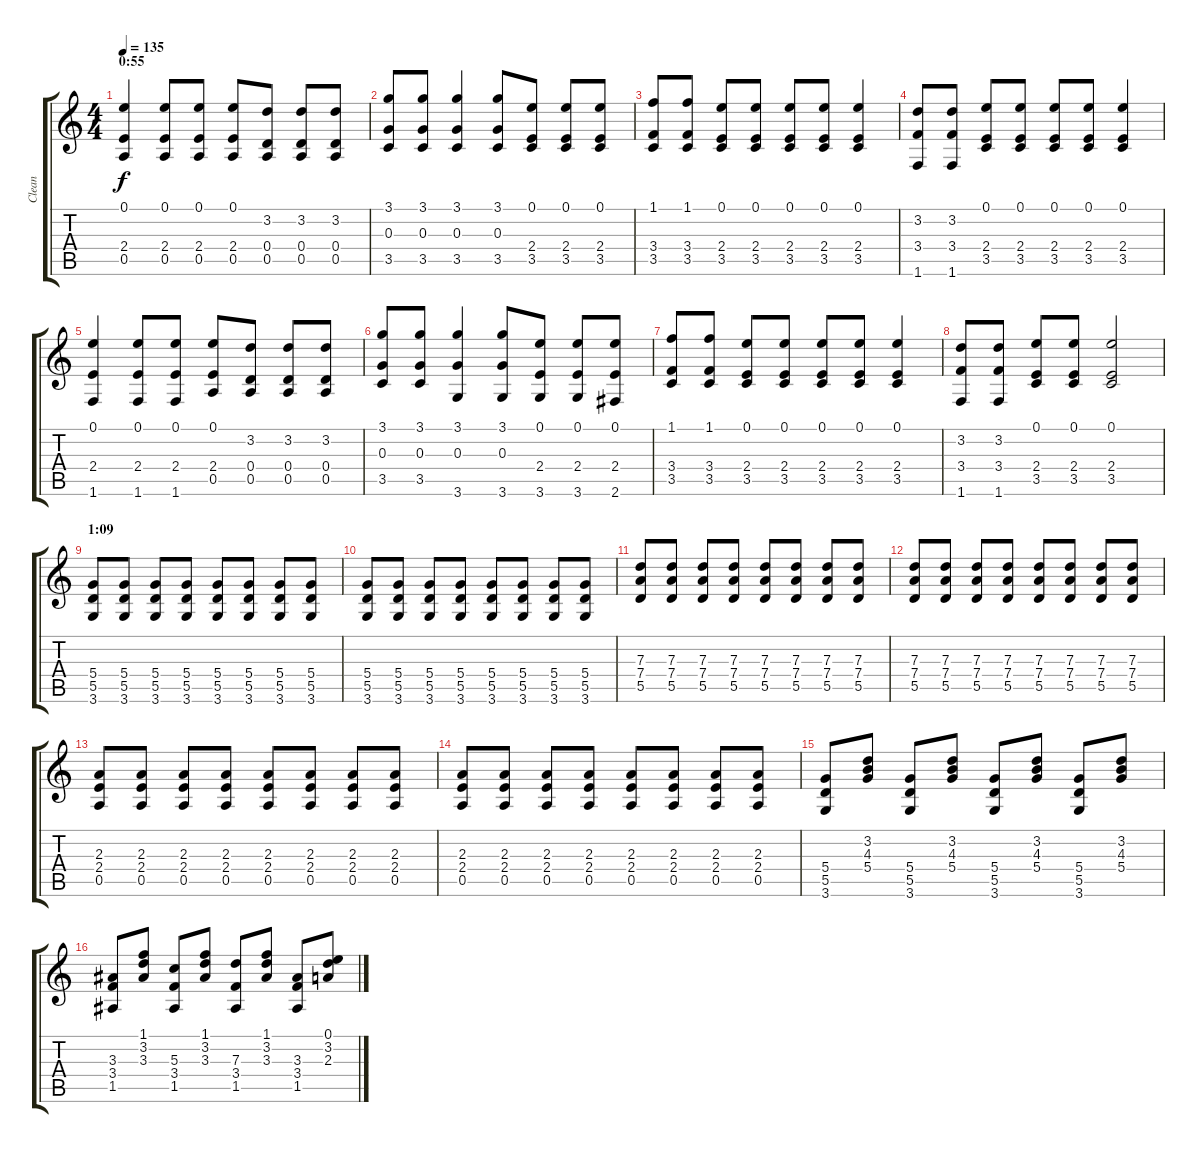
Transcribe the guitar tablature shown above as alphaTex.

\track ("Clean" "Clean") {instrument electricguitarclean}
\staff {score tabs}
\tuning (E4 B3 G3 D3 A2 E2) {hide}
\ts (4 4)
\section ("" "0:55")
\tempo 135
\clef g2
\ks c
(0.1 2.4 0.5).4{dy f} (0.1 2.4 0.5).8 (0.1 2.4 0.5).8 (0.1 2.4 0.5).8 (3.2 0.4 0.5).8 (3.2 0.4 0.5).8 (3.2 0.4 0.5).8 |
(3.1 0.3 3.5).8 (3.1 0.3 3.5).8 (3.1 0.3 3.5).4 (3.1 0.3 3.5).8 (0.1 2.4 3.5).8 (0.1 2.4 3.5).8 (0.1 2.4 3.5).8 |
(1.1 3.4 3.5).8 (1.1 3.4 3.5).8 (0.1 2.4 3.5).8 (0.1 2.4 3.5).8 (0.1 2.4 3.5).8 (0.1 2.4 3.5).8 (0.1 2.4 3.5).4 |
(3.2 3.4 1.6).8 (3.2 3.4 1.6).8 (0.1 2.4 3.5).8 (0.1 2.4 3.5).8 (0.1 2.4 3.5).8 (0.1 2.4 3.5).8 (0.1 2.4 3.5).4 |
(0.1 2.4 1.6).4 (0.1 2.4 1.6).8 (0.1 2.4 1.6).8 (0.1 2.4 0.5).8 (3.2 0.4 0.5).8 (3.2 0.4 0.5).8 (3.2 0.4 0.5).8 |
(3.1 0.3 3.5).8 (3.1 0.3 3.5).8 (3.1 0.3 3.6).4 (3.1 0.3 3.6).8 (0.1 2.4 3.6).8 (0.1 2.4 3.6).8 (0.1 2.4 2.6).8 |
(1.1 3.4 3.5).8 (1.1 3.4 3.5).8 (0.1 2.4 3.5).8 (0.1 2.4 3.5).8 (0.1 2.4 3.5).8 (0.1 2.4 3.5).8 (0.1 2.4 3.5).4 |
(3.2 3.4 1.6).8 (3.2 3.4 1.6).8 (0.1 2.4 3.5).8 (0.1 2.4 3.5).8 (0.1 2.4 3.5).2 |
\section ("" "1:09")
(5.4 5.5 3.6).8 (5.4 5.5 3.6).8 (5.4 5.5 3.6).8 (5.4 5.5 3.6).8 (5.4 5.5 3.6).8 (5.4 5.5 3.6).8 (5.4 5.5 3.6).8 (5.4 5.5 3.6).8 |
(5.4 5.5 3.6).8 (5.4 5.5 3.6).8 (5.4 5.5 3.6).8 (5.4 5.5 3.6).8 (5.4 5.5 3.6).8 (5.4 5.5 3.6).8 (5.4 5.5 3.6).8 (5.4 5.5 3.6).8 |
(7.3 7.4 5.5).8 (7.3 7.4 5.5).8 (7.3 7.4 5.5).8 (7.3 7.4 5.5).8 (7.3 7.4 5.5).8 (7.3 7.4 5.5).8 (7.3 7.4 5.5).8 (7.3 7.4 5.5).8 |
(7.3 7.4 5.5).8 (7.3 7.4 5.5).8 (7.3 7.4 5.5).8 (7.3 7.4 5.5).8 (7.3 7.4 5.5).8 (7.3 7.4 5.5).8 (7.3 7.4 5.5).8 (7.3 7.4 5.5).8 |
(2.3 2.4 0.5).8 (2.3 2.4 0.5).8 (2.3 2.4 0.5).8 (2.3 2.4 0.5).8 (2.3 2.4 0.5).8 (2.3 2.4 0.5).8 (2.3 2.4 0.5).8 (2.3 2.4 0.5).8 |
(2.3 2.4 0.5).8 (2.3 2.4 0.5).8 (2.3 2.4 0.5).8 (2.3 2.4 0.5).8 (2.3 2.4 0.5).8 (2.3 2.4 0.5).8 (2.3 2.4 0.5).8 (2.3 2.4 0.5).8 |
(5.4 5.5 3.6).8 (3.2 4.3 5.4).8 (5.4 5.5 3.6).8 (3.2 4.3 5.4).8 (5.4 5.5 3.6).8 (3.2 4.3 5.4).8 (5.4 5.5 3.6).8 (3.2 4.3 5.4).8 |
(3.3 3.4 1.5).8 (1.1 3.2 3.3).8 (5.3 3.4 1.5).8 (1.1 3.2 3.3).8 (7.3 3.4 1.5).8 (1.1 3.2 3.3).8 (3.3 3.4 1.5).8 (0.1 3.2 2.3).8
